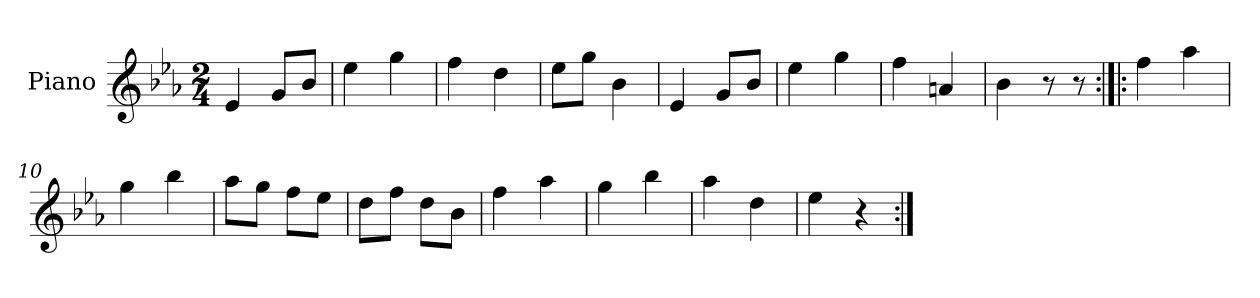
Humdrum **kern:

**kern
*part1
*staff1
*I"Piano
*I'Pno.
*clefG2
*k[b-e-a-]
*M2/4
=1
4e-/
8g/L
8b-/J
=2
4ee-\
4gg\
=3
4ff\
4dd\
=4
8ee-\L
8gg\J
4b-\
=5
4e-/
8g/L
8b-/J
=6
4ee-\
4gg\
=7
4ff\
4an/
=8
4b-\
8r
8r
=9:|!|:
4ff\
4aa-\
=10
4gg\
4bb-\
=11
8aa-\L
8gg\J
8ff\L
8ee-\J
=12
8dd\L
8ff\J
8dd\L
8b-\J
=13
4ff\
4aa-\
=14
4gg\
4bb-\
=15
4aa-\
4dd\
=16
4ee-\
4r
=:|!
*-
